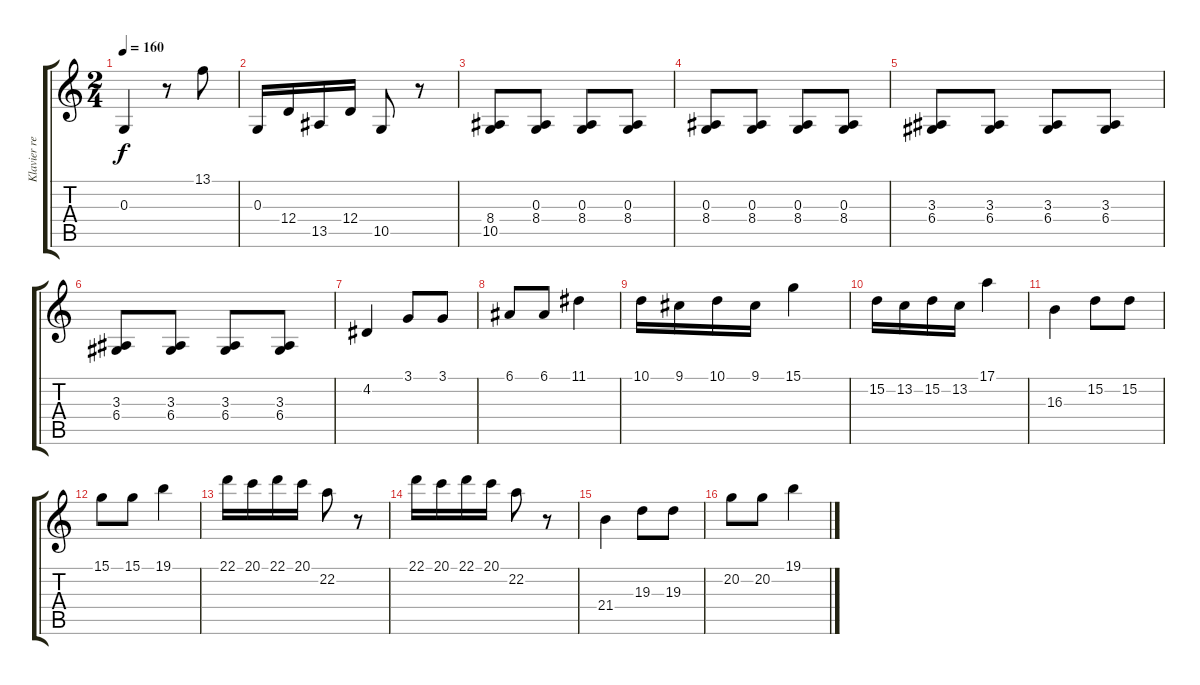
\track ("Klavier rechte Hand" "Klavier re") {instrument acousticgrandpiano}
\staff {score tabs}
\tuning (E4 B3 G3 D3 A2 E2) {hide}
\ts (2 4)
\tempo 160
\clef g2
\ks c
0.3.4{dy f} r.8 13.1.8 |
0.3.16 12.4.16 13.5.16 12.4.16 10.5.8 r.8 |
(8.4 10.5).8 (0.3 8.4).8 (0.3 8.4).8 (0.3 8.4).8 |
(0.3 8.4).8 (0.3 8.4).8 (0.3 8.4).8 (0.3 8.4).8 |
(3.3 6.4).8 (3.3 6.4).8 (3.3 6.4).8 (3.3 6.4).8 |
(3.3 6.4).8 (3.3 6.4).8 (3.3 6.4).8 (3.3 6.4).8 |
4.2.4 3.1.8 3.1.8 |
6.1.8 6.1.8 11.1.4 |
10.1.16 9.1.16 10.1.16 9.1.16 15.1.4 |
15.2.16 13.2.16 15.2.16 13.2.16 17.1.4 |
16.3.4 15.2.8 15.2.8 |
15.1.8 15.1.8 19.1.4 |
22.1.16 20.1.16 22.1.16 20.1.16 22.2.8 r.8 |
22.1.16 20.1.16 22.1.16 20.1.16 22.2.8 r.8 |
21.4.4 19.3.8 19.3.8 |
20.2.8 20.2.8 19.1.4
